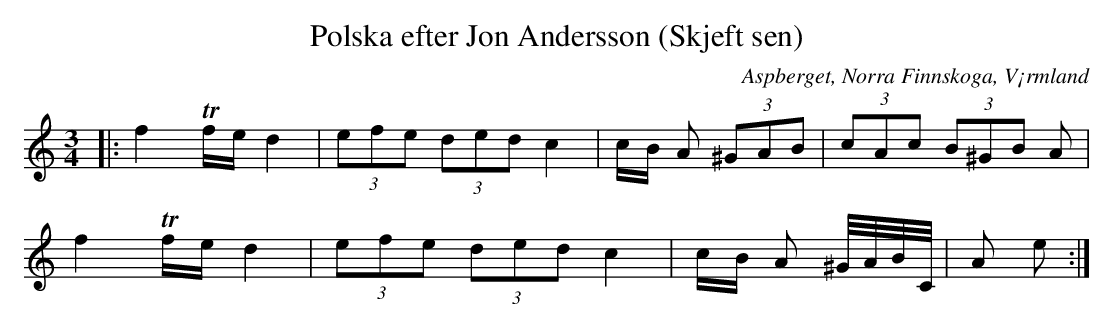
X:1
T:Polska efter Jon Andersson (Skjeft sen)
O:Aspberget, Norra Finnskoga, V¡rmland
M:3/4
L:1/8
K:Am
|: f2 !trill!3f/2e/2 d2 | (3efe (3ded c2 | 3c/2B/2 A (3^GAB | (3cAc (3B^GB A |
f2 !trill!3f/2e/2 d2 | (3efe (3ded c2 | 3c/2B/2 A ^G/4A/4B/4C/4 | A e :|
